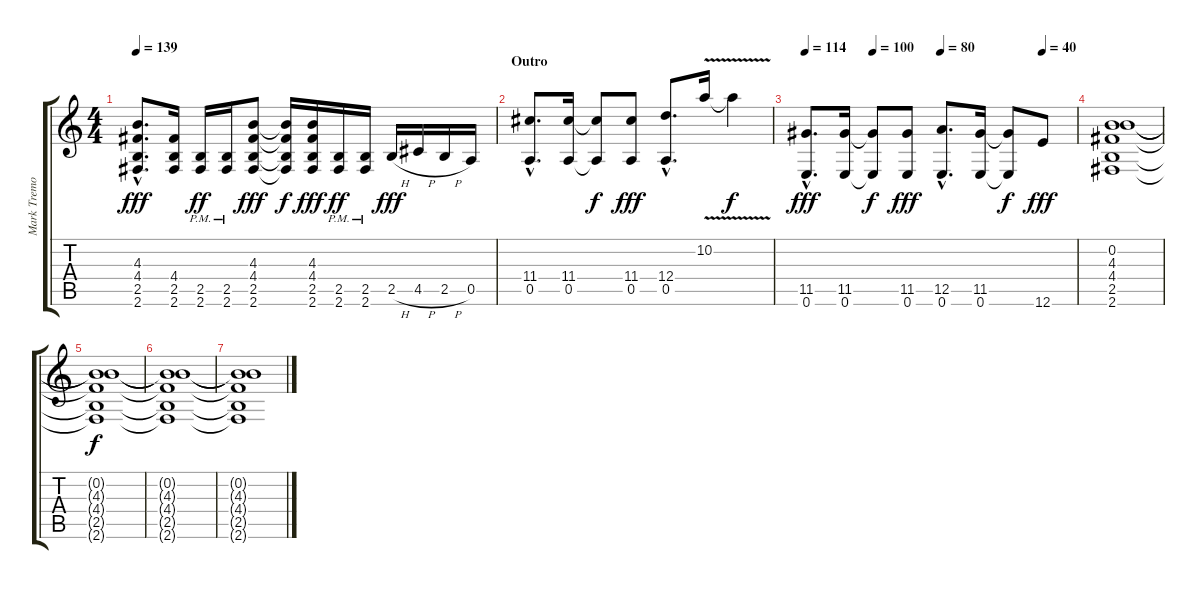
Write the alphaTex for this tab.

\track ("Mark Tremonti - Riffs" "Mark Tremo") {instrument distortionguitar}
\staff {score tabs}
\tuning (E4 B3 G3 D3 A2 E2) {hide}
\ts (4 4)
\tempo 139
\clef g2
\ks c
(4.3{hac} 4.4{hac} 2.5{hac} 2.6{hac}).8{d dy fff} (4.4 2.5 2.6).16 (2.5{pm} 2.6{pm}).16{dy ff} (2.5{pm} 2.6{pm}).16 (4.3 4.4 2.5 2.6).8{dy fff} (4.3{t} 4.4{t} 2.5{t} 2.6{t}).16{dy f} (4.3 4.4 2.5 2.6).16{dy fff} (2.5{pm} 2.6{pm}).16{dy ff} (2.5{pm} 2.6{pm}).16 2.5{h}.16{dy fff} 4.5{h}.16 2.5{h}.16 0.5.16 |
\section ("" "Outro")
(11.4{hac} 0.5{hac}).8{d} (11.4 0.5).16 (11.4{t} 0.5{t}).8{dy f} (11.4 0.5).8{dy fff} (12.4{hac} 0.5{hac}).8{d} 10.2{v}.16 10.2{t}.4{dy f} |
\tempo 114
\tempo (100 0.25)
\tempo (80 0.5)
\tempo (70 0.875)
\tempo (40 0.875)
(11.5{hac} 0.6{hac}).8{d dy fff} (11.5 0.6).16 (11.5{t} 0.6{t}).8{dy f} (11.5 0.6).8{dy fff} (12.5{hac} 0.6{hac}).8{d} (11.5 0.6).16 (11.5{t} 0.6{t}).8{dy f} 12.6.8{dy fff} |
(0.2 4.3 4.4 2.5 2.6).1{volume 0} |
(0.2{t} 4.3{t} 4.4{t} 2.5{t} 2.6{t}).1{dy f} |
(0.2{t} 4.3{t} 4.4{t} 2.5{t} 2.6{t}).1 |
(0.2{t} 4.3{t} 4.4{t} 2.5{t} 2.6{t}).1
